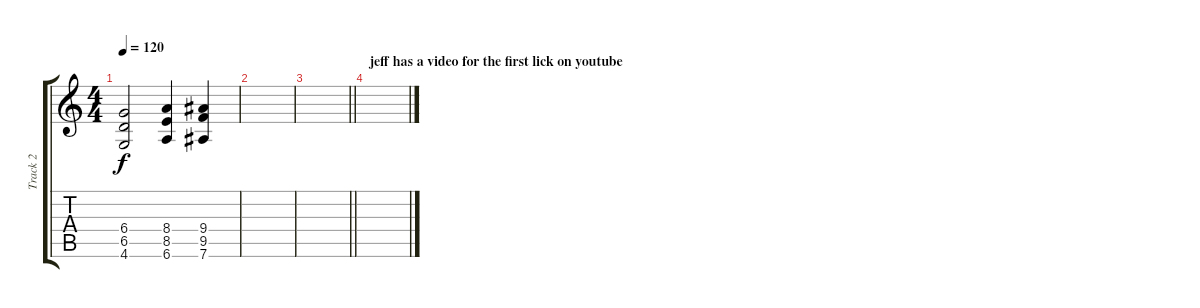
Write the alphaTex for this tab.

\track ("Track 2" "Track 2") {instrument distortionguitar}
\staff {score tabs}
\tuning (Eb4 Bb3 Gb3 Db3 Ab2 Eb2) {hide}
\ts (4 4)
\tempo 120
\clef g2
\ks c
(6.4 6.5 4.6).2{dy f} (8.4 8.5 6.6).4 (9.4 9.5 7.6).4 |
|
\barLineRight lightlight
|
\section ("" "jeff has a video for the first lick on youtube")
